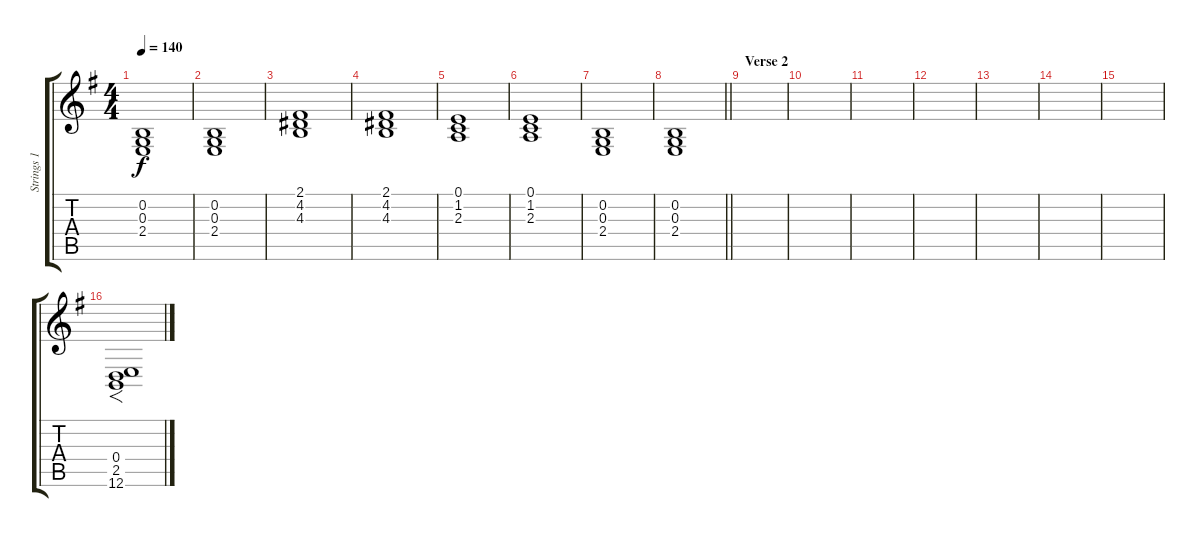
\track ("Strings 1" "Strings 1") {instrument synthstrings1}
\staff {score tabs}
\tuning (E4 B3 G3 D3 A2 E2) {hide}
\ts (4 4)
\tempo 140
\clef g2
\ks g
(0.2 0.3 2.4).1{dy f} |
(0.2 0.3 2.4).1 |
(2.1 4.2 4.3).1 |
(2.1 4.2 4.3).1 |
(0.1 1.2 2.3).1 |
(0.1 1.2 2.3).1 |
(0.2 0.3 2.4).1 |
\barLineRight lightlight
(0.2 0.3 2.4).1 |
\section ("" "Verse 2")
|
|
|
|
|
|
|
(0.4 2.5 12.6).1{f}
